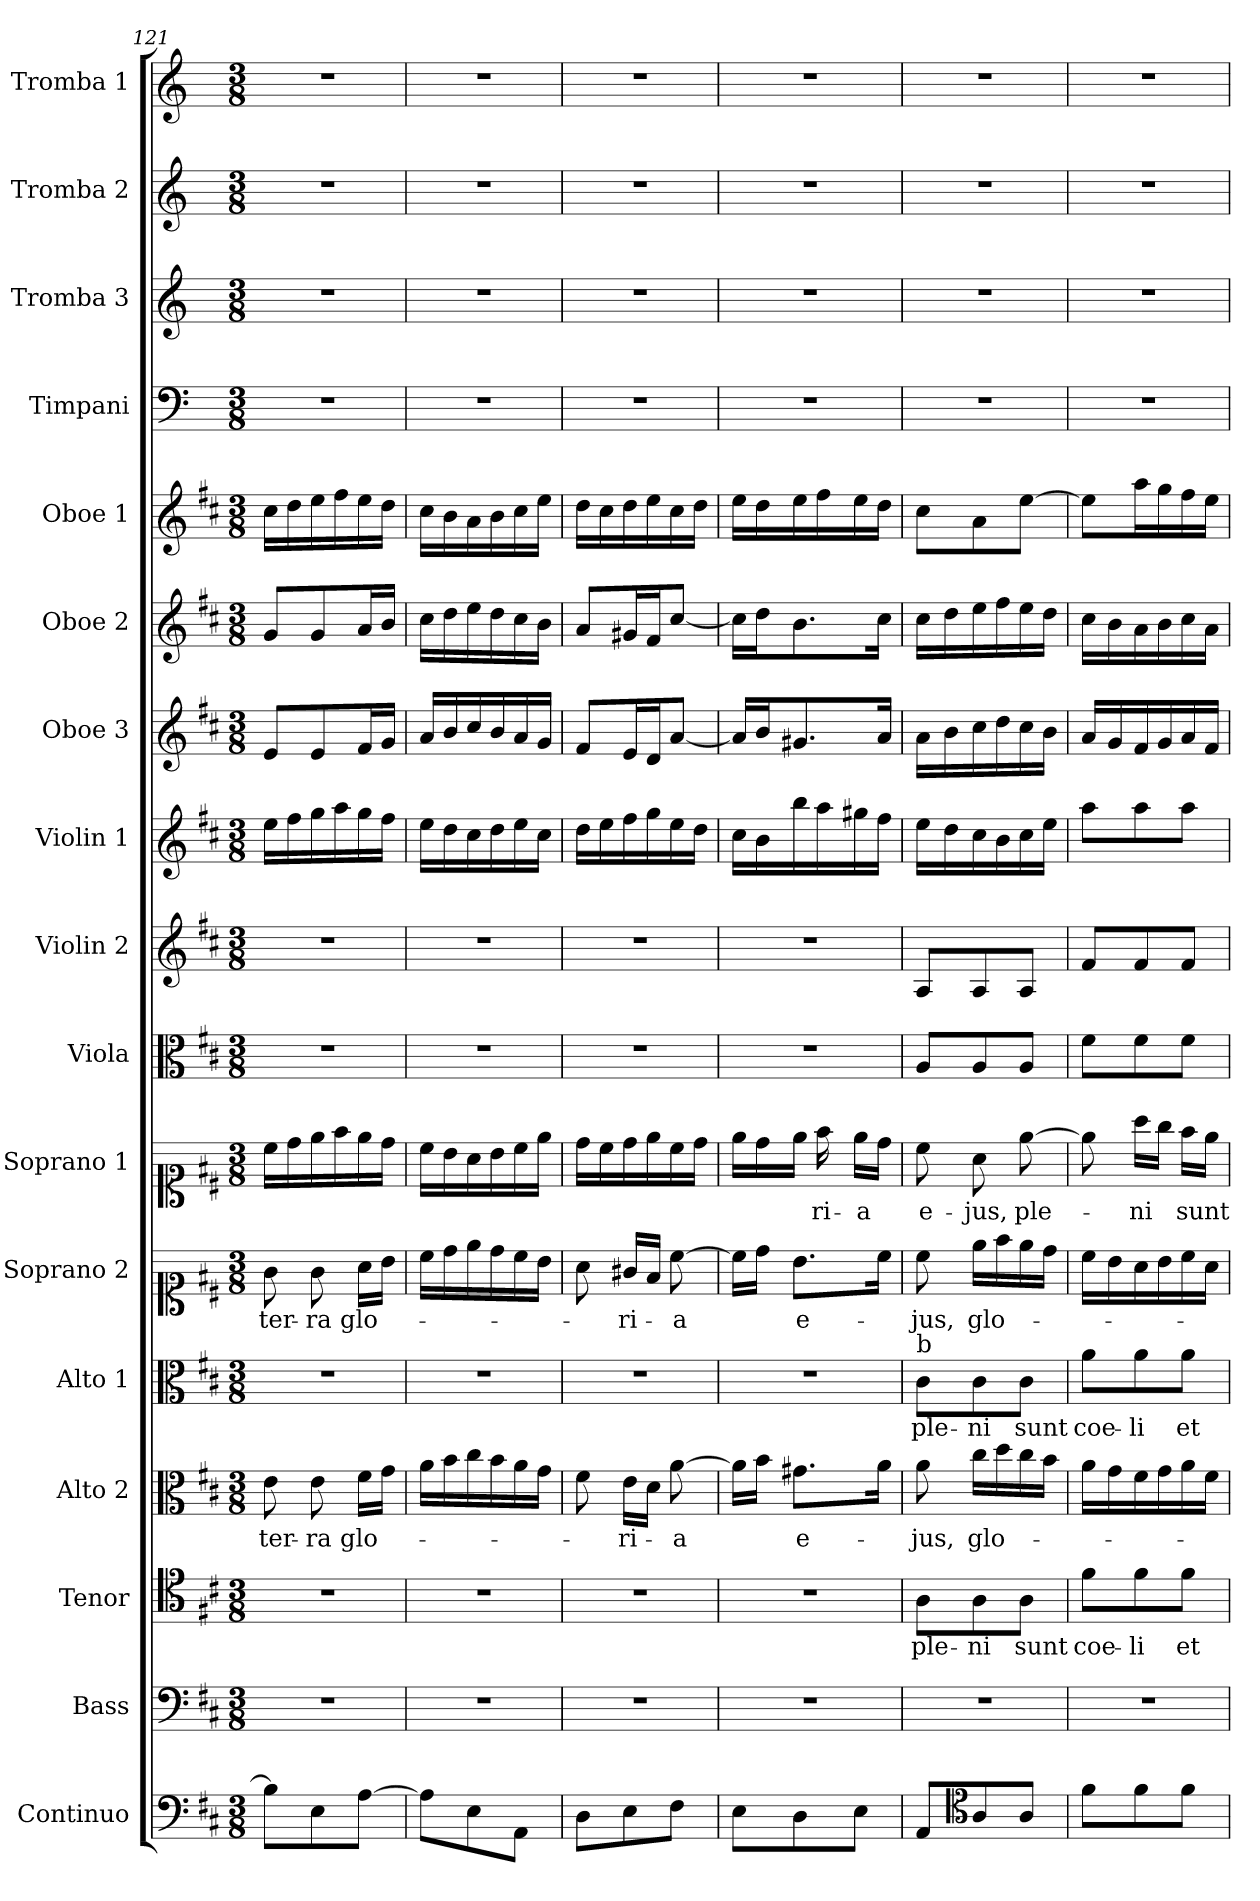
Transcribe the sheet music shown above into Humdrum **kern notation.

**kern	**kern	**kern	**text	**kern	**text	**kern	**text	**kern	**text	**kern	**text	**kern	**kern	**kern	**kern	**kern	**kern	**kern	**kern	**kern	**kern
*part17	*part16	*part15	*part15	*part14	*part14	*part13	*part13	*part12	*part12	*part11	*part11	*part10	*part9	*part8	*part7	*part6	*part5	*part4	*part3	*part2	*part1
*staff17	*staff16	*staff15	*staff15	*staff14	*staff14	*staff13	*staff13	*staff12	*staff12	*staff11	*staff11	*staff10	*staff9	*staff8	*staff7	*staff6	*staff5	*staff4	*staff3	*staff2	*staff1
*I"Continuo	*I"Bass	*I"Tenor	*	*I"Alto 2	*	*I"Alto 1	*	*I"Soprano 2	*	*I"Soprano 1	*	*I"Viola	*I"Violin 2	*I"Violin 1	*I"Oboe 3	*I"Oboe 2	*I"Oboe 1	*I"Timpani	*I"Tromba 3	*I"Tromba 2	*I"Tromba 1
*I'Cont	*I'B	*I'T	*	*I'A 2	*	*I'A 1	*	*I'S 2	*	*I'S 1	*	*I'Vla	*I'Vln 2	*I'Vln 1	*I'Ob 3	*I'Ob 2	*I'Ob 1	*I'Timp	*I'Tr 3	*I'Tr 2	*I'Tr 1
!!LO:PB:g=z
*clefF4	*clefF4	*clefC4	*	*clefC3	*	*clefC3	*	*clefC1	*	*clefC1	*	*clefC3	*clefG2	*clefG2	*clefG2	*clefG2	*clefG2	*clefF4	*clefG2	*clefG2	*clefG2
*	*	*	*	*	*	*	*	*	*	*	*	*	*	*	*	*	*	*ITrd-1c-2	*ITrd-1c-2	*ITrd-1c-2	*ITrd-1c-2
*k[f#c#]	*k[f#c#]	*k[f#c#]	*	*k[f#c#]	*	*k[f#c#]	*	*k[f#c#]	*	*k[f#c#]	*	*k[f#c#]	*k[f#c#]	*k[f#c#]	*k[f#c#]	*k[f#c#]	*k[f#c#]	*k[f#c#]	*k[f#c#]	*k[f#c#]	*k[f#c#]
*M3/8	*M3/8	*M3/8	*	*M3/8	*	*M3/8	*	*M3/8	*	*M3/8	*	*M3/8	*M3/8	*M3/8	*M3/8	*M3/8	*M3/8	*M3/8	*M3/8	*M3/8	*M3/8
=121	=121	=121	=121	=121	=121	=121	=121	=121	=121	=121	=121	=121	=121	=121	=121	=121	=121	=121	=121	=121	=121
!	!	!	!	!	!LO:LY:b	!	!	!	!LO:LY:b	!	!	!	!	!	!	!	!	!	!	!	!
8B\L]	4.r	4.r	.	8e\	ter-	4.r	.	8g\	ter-	16cc#\LL	.	4.r	4.r	16ee\LL	8e/L	8g/L	16cc#\LL	4.r	4.r	4.r	4.r
.	.	.	.	.	.	.	.	.	.	16dd\	.	.	.	16ff#\	.	.	16dd\	.	.	.	.
!	!	!	!	!	!LO:LY:b	!	!	!	!LO:LY:b	!	!	!	!	!	!	!	!	!	!	!	!
8E\	.	.	.	8e\	-ra	.	.	8g\	-ra	16ee\	.	.	.	16gg\	8e/	8g/	16ee\	.	.	.	.
.	.	.	.	.	.	.	.	.	.	16ff#\	.	.	.	16aa\	.	.	16ff#\	.	.	.	.
!	!	!	!	!	!LO:LY:b	!	!	!	!LO:LY:b	!	!	!	!	!	!	!	!	!	!	!	!
[8A\J	.	.	.	16f#\LL	glo-	.	.	16a\LL	glo-	16ee\	.	.	.	16gg\	16f#/L	16a/L	16ee\	.	.	.	.
.	.	.	.	16g\JJ	.	.	.	16b\JJ	.	16dd\JJ	.	.	.	16ff#\JJ	16g/JJ	16b/JJ	16dd\JJ	.	.	.	.
=122	=122	=122	=122	=122	=122	=122	=122	=122	=122	=122	=122	=122	=122	=122	=122	=122	=122	=122	=122	=122	=122
8A\L]	4.r	4.r	.	16a\LL	.	4.r	.	16cc#\LL	.	16cc#\LL	.	4.r	4.r	16ee\LL	16a/LL	16cc#\LL	16cc#\LL	4.r	4.r	4.r	4.r
.	.	.	.	16b\	.	.	.	16dd\	.	16b\	.	.	.	16dd\	16b/	16dd\	16b\	.	.	.	.
8E\	.	.	.	16cc#\	.	.	.	16ee\	.	16a\	.	.	.	16cc#\	16cc#/	16ee\	16a\	.	.	.	.
.	.	.	.	16b\	.	.	.	16dd\	.	16b\	.	.	.	16dd\	16b/	16dd\	16b\	.	.	.	.
8AA\J	.	.	.	16a\	.	.	.	16cc#\	.	16cc#\	.	.	.	16ee\	16a/	16cc#\	16cc#\	.	.	.	.
.	.	.	.	16g\JJ	.	.	.	16b\JJ	.	16ee\JJ	.	.	.	16cc#\JJ	16g/JJ	16b\JJ	16ee\JJ	.	.	.	.
=123	=123	=123	=123	=123	=123	=123	=123	=123	=123	=123	=123	=123	=123	=123	=123	=123	=123	=123	=123	=123	=123
8D\L	4.r	4.r	.	8f#\	.	4.r	.	8a\	.	16dd\LL	.	4.r	4.r	16dd\LL	8f#/L	8a/L	16dd\LL	4.r	4.r	4.r	4.r
.	.	.	.	.	.	.	.	.	.	16cc#\	.	.	.	16ee\	.	.	16cc#\	.	.	.	.
!	!	!	!	!	!LO:LY:b	!	!	!	!LO:LY:b	!	!	!	!	!	!	!	!	!	!	!	!
8E\	.	.	.	16e\LL	-ri-	.	.	16g#X/LL	-ri-	16dd\	.	.	.	16ff#\	16e/L	16g#X/L	16dd\	.	.	.	.
.	.	.	.	16d\JJ	.	.	.	16f#/JJ	.	16ee\	.	.	.	16gg\	16d/J	16f#/J	16ee\	.	.	.	.
!	!	!	!	!	!LO:LY:b	!	!	!	!LO:LY:b	!	!	!	!	!	!	!	!	!	!	!	!
8F#\J	.	.	.	[8a\	-a	.	.	[8cc#\	-a	16cc#\	.	.	.	16ee\	[8a/J	[8cc#/J	16cc#\	.	.	.	.
.	.	.	.	.	.	.	.	.	.	16dd\JJ	.	.	.	16dd\JJ	.	.	16dd\JJ	.	.	.	.
=124	=124	=124	=124	=124	=124	=124	=124	=124	=124	=124	=124	=124	=124	=124	=124	=124	=124	=124	=124	=124	=124
8E\L	4.r	4.r	.	16a\LL]	.	4.r	.	16cc#\LL]	.	16ee\LL	.	4.r	4.r	16cc#\LL	16a/LL]	16cc#\LL]	16ee\LL	4.r	4.r	4.r	4.r
.	.	.	.	16b\JJ	.	.	.	16dd\JJ	.	16dd\	.	.	.	16b\	16b/J	16dd\J	16dd\	.	.	.	.
!	!	!	!	!	!LO:LY:b	!	!	!	!LO:LY:b	!	!	!	!	!	!	!	!	!	!	!	!
8D\	.	.	.	8.g#X\L	e-	.	.	8.b\L	e-	16ee\JJ	.	.	.	16bb\	8.g#X/	8.b\	16ee\	.	.	.	.
!	!	!	!	!	!	!	!	!	!	!	!LO:LY:b	!	!	!	!	!	!	!	!	!	!
.	.	.	.	.	.	.	.	.	.	16ff#\	-ri-	.	.	16aa\	.	.	16ff#\	.	.	.	.
!	!	!	!	!	!	!	!	!	!	!	!LO:LY:b	!	!	!	!	!	!	!	!	!	!
8E\J	.	.	.	.	.	.	.	.	.	16ee\LL	-a	.	.	16gg#X\	.	.	16ee\	.	.	.	.
.	.	.	.	16a\Jk	.	.	.	16cc#\Jk	.	16dd\JJ	.	.	.	16ff#\JJ	16a/Jk	16cc#\Jk	16dd\JJ	.	.	.	.
=125	=125	=125	=125	=125	=125	=125	=125	=125	=125	=125	=125	=125	=125	=125	=125	=125	=125	=125	=125	=125	=125
!	!	!	!	!	!	!LO:TX:a:t=b	!	!	!	!	!	!	!	!	!	!	!	!	!	!	!
!	!	!	!LO:LY:b	!	!LO:LY:b	!	!LO:LY:b	!	!LO:LY:b	!	!LO:LY:b	!	!	!	!	!	!	!	!	!	!
8AA/L	4.r	8A\L	ple-	8a\	-jus,	8c#\L	ple-	8cc#\	-jus,	8cc#\	e-	8A/L	8A/L	16ee\LL	16a\LL	16cc#\LL	8cc#\L	4.r	4.r	4.r	4.r
.	.	.	.	.	.	.	.	.	.	.	.	.	.	16dd\	16b\	16dd\	.	.	.	.	.
*clefC4	*	*	*	*	*	*	*	*	*	*	*	*	*	*	*	*	*	*	*	*	*
!	!	!	!LO:LY:b	!	!LO:LY:b	!	!LO:LY:b	!	!LO:LY:b	!	!LO:LY:b	!	!	!	!	!	!	!	!	!	!
8A/	.	8A\	-ni	16cc#\LL	glo-	8c#\	-ni	16ee\LL	glo-	8a\	-jus,	8A/	8A/	16cc#\	16cc#\	16ee\	8a\	.	.	.	.
.	.	.	.	16dd\	.	.	.	16ff#\	.	.	.	.	.	16b\	16dd\	16ff#\	.	.	.	.	.
!	!	!	!LO:LY:b	!	!	!	!LO:LY:b	!	!	!	!LO:LY:b	!	!	!	!	!	!	!	!	!	!
8A/J	.	8A\J	sunt	16cc#\	.	8c#\J	sunt	16ee\	.	[8ee\	ple-	8A/J	8A/J	16cc#\	16cc#\	16ee\	[8ee\J	.	.	.	.
.	.	.	.	16b\JJ	.	.	.	16dd\JJ	.	.	.	.	.	16ee\JJ	16b\JJ	16dd\JJ	.	.	.	.	.
=126	=126	=126	=126	=126	=126	=126	=126	=126	=126	=126	=126	=126	=126	=126	=126	=126	=126	=126	=126	=126	=126
!	!	!	!LO:LY:b	!	!	!	!LO:LY:b	!	!	!	!	!	!	!	!	!	!	!	!	!	!
8f#\L	4.r	8f#\L	coe-	16a\LL	.	8a\L	coe-	16cc#\LL	.	8ee\]	.	8f#\L	8f#/L	8aa\L	16a/LL	16cc#\LL	8ee\L]	4.r	4.r	4.r	4.r
.	.	.	.	16g\	.	.	.	16b\	.	.	.	.	.	.	16g/	16b\	.	.	.	.	.
!	!	!	!LO:LY:b	!	!	!	!LO:LY:b	!	!	!	!LO:LY:b	!	!	!	!	!	!	!	!	!	!
8f#\	.	8f#\	-li	16f#\	.	8a\	-li	16a\	.	16aa\LL	-ni	8f#\	8f#/	8aa\	16f#/	16a\	16aa\L	.	.	.	.
.	.	.	.	16g\	.	.	.	16b\	.	16gg\JJ	.	.	.	.	16g/	16b\	16gg\	.	.	.	.
!	!	!	!LO:LY:b	!	!	!	!LO:LY:b	!	!	!	!LO:LY:b	!	!	!	!	!	!	!	!	!	!
8f#\J	.	8f#\J	et	16a\	.	8a\J	et	16cc#\	.	16ff#\LL	sunt	8f#\J	8f#/J	8aa\J	16a/	16cc#\	16ff#\	.	.	.	.
.	.	.	.	16f#\JJ	.	.	.	16a\JJ	.	16ee\JJ	.	.	.	.	16f#/JJ	16a\JJ	16ee\JJ	.	.	.	.
=	=	=	=	=	=	=	=	=	=	=	=	=	=	=	=	=	=	=	=	=	=
*-	*-	*-	*-	*-	*-	*-	*-	*-	*-	*-	*-	*-	*-	*-	*-	*-	*-	*-	*-	*-	*-
